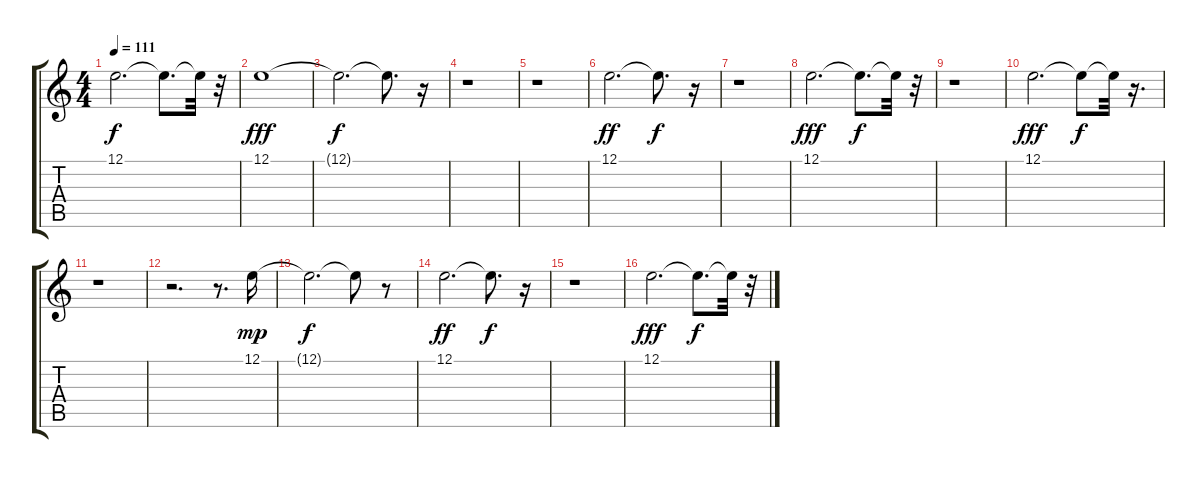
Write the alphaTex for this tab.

\track "" {instrument synthstrings1}
\staff {score tabs}
\tuning (E4 B3 G3 D3 A2 E2) {hide}
\ts (4 4)
\tempo 111
\clef g2
\ks c
12.1{t}.2{d dy f} 12.1{t}.8{d} 12.1{t}.32 r.32 |
12.1.1{dy fff} |
12.1{t}.2{d dy f} 12.1{t}.8{d} r.16 |
r.1 |
r.1 |
12.1.2{d dy ff} 12.1{t}.8{d dy f} r.16 |
r.1 |
12.1.2{d dy fff} 12.1{t}.8{d dy f} 12.1{t}.32 r.32 |
r.1 |
12.1.2{d dy fff} 12.1{t}.8{dy f} 12.1{t}.32 r.16{d} |
r.1 |
r.2{d} r.8{d} 12.1.16{dy mp} |
12.1{t}.2{d dy f} 12.1{t}.8 r.8 |
12.1.2{d dy ff} 12.1{t}.8{d dy f} r.16 |
r.1 |
12.1.2{d dy fff} 12.1{t}.8{d dy f} 12.1{t}.32 r.32
